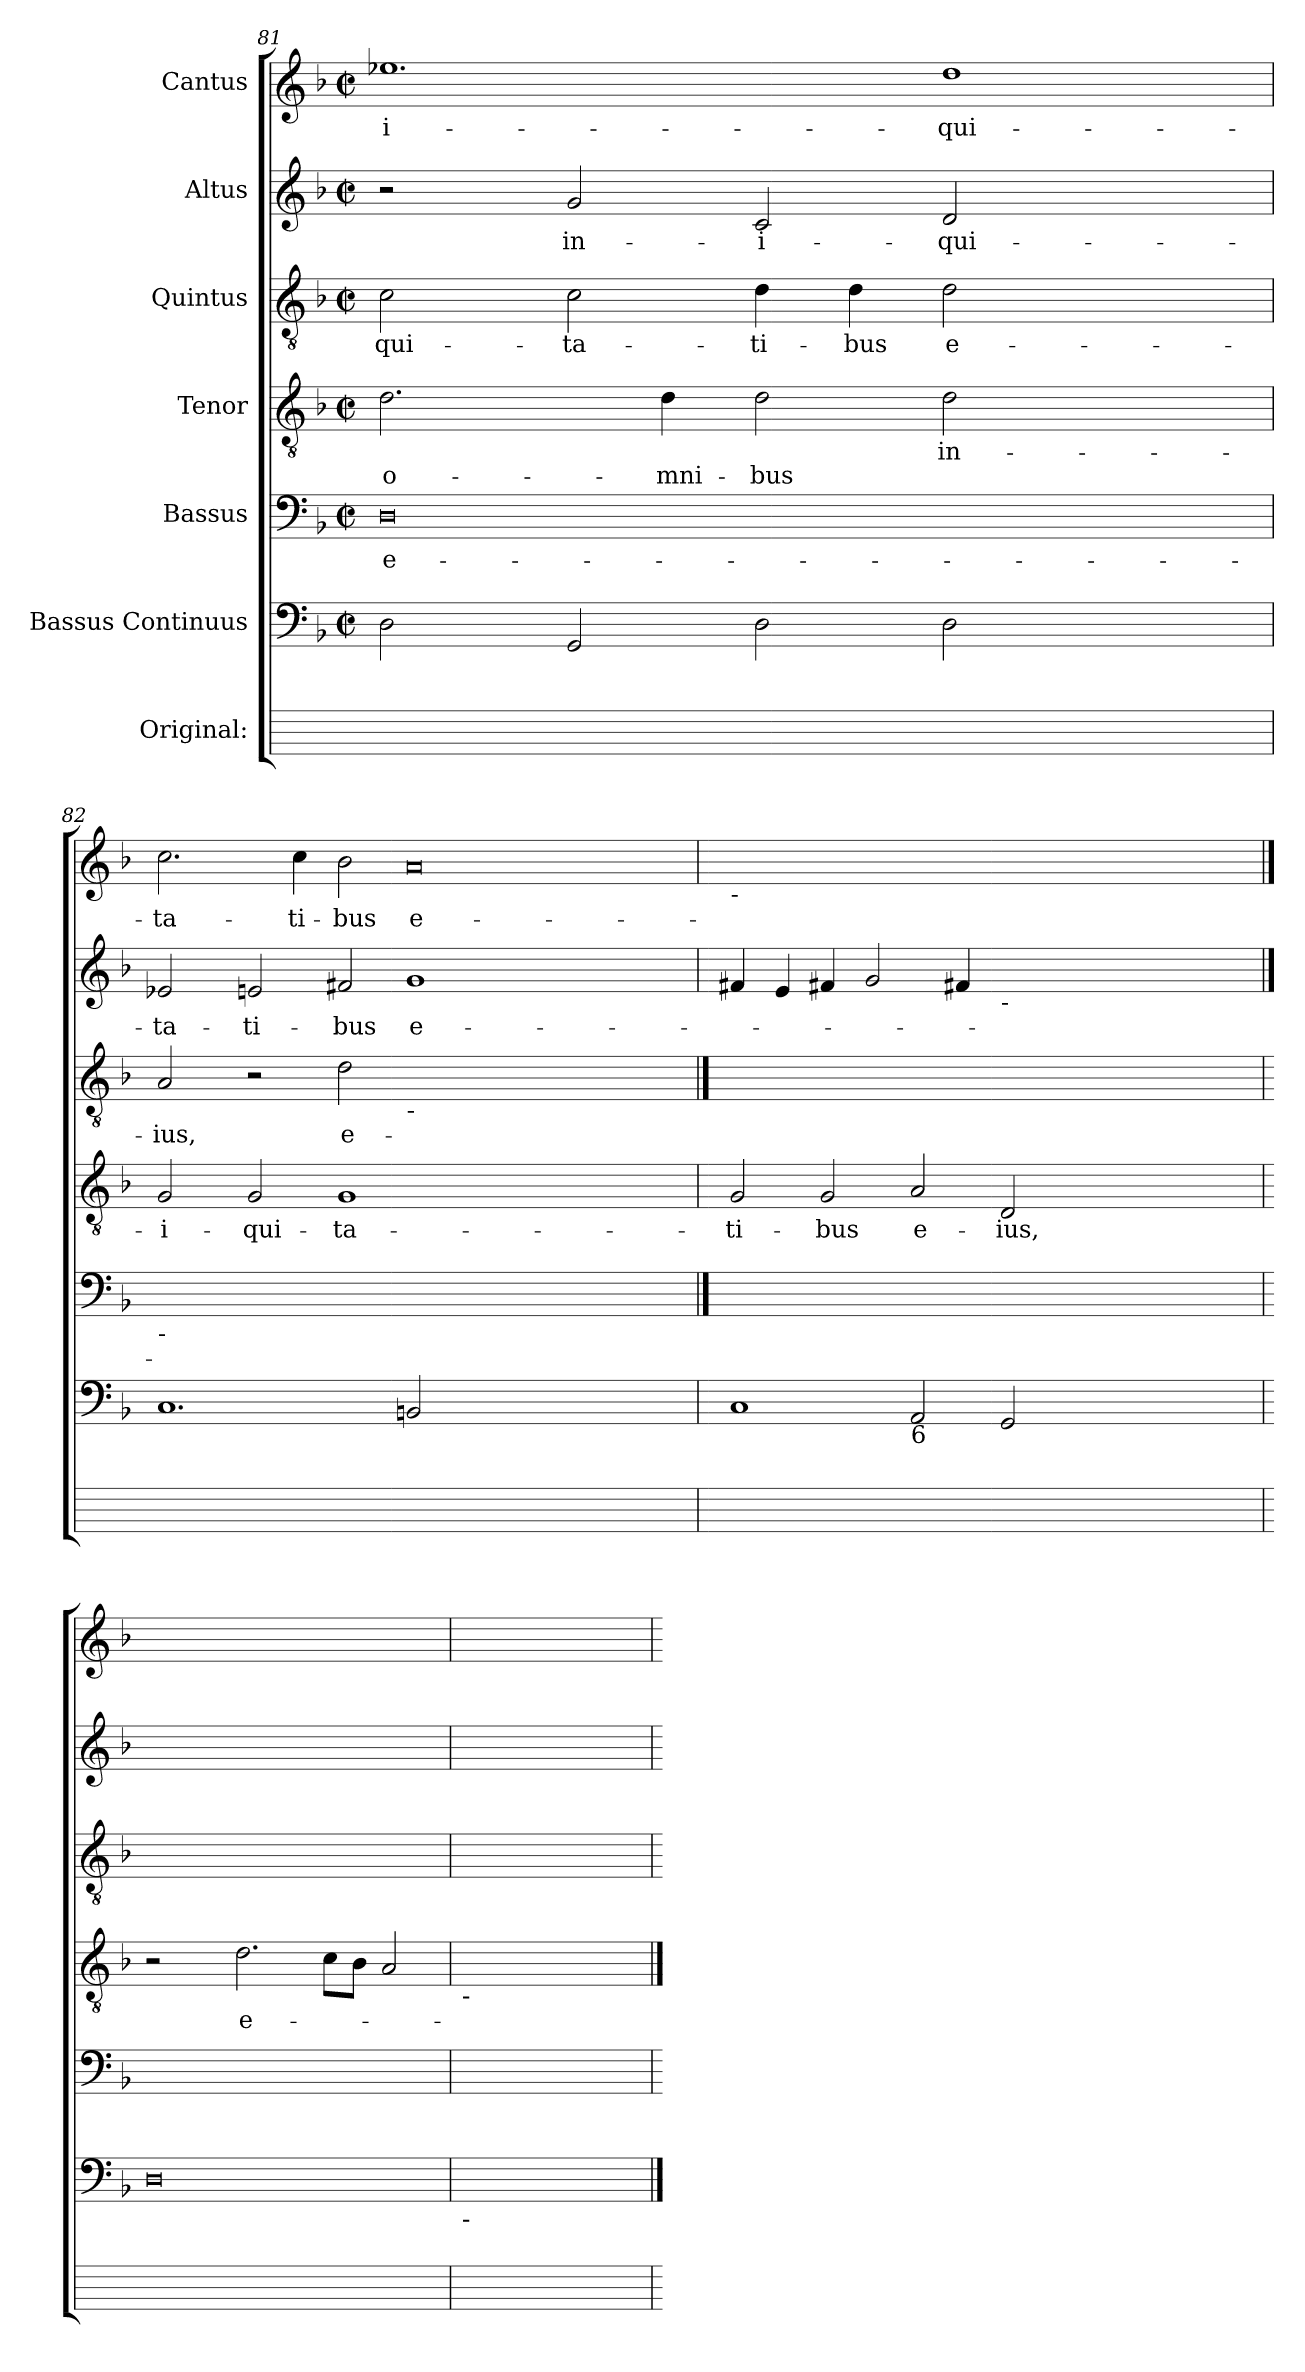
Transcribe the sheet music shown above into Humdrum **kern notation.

**kern	**kern	**kern	**text	**kern	**text	**text	**kern	**text	**kern	**text	**kern	**text
*part7	*part6	*part5	*part5	*part4	*part4	*part4	*part3	*part3	*part2	*part2	*part1	*part1
*staff7	*staff6	*staff5	*staff5	*staff4	*staff4	*staff4	*staff3	*staff3	*staff2	*staff2	*staff1	*staff1
*I"Original:	*I"Bassus Continuus	*I"Bassus	*	*I"Tenor	*	*	*I"Quintus	*	*I"Altus	*	*I"Cantus	*
!!LO:LB:g=z
*	*clefF4	*clefF4	*	*clefGv2	*	*	*clefGv2	*	*clefG2	*	*clefG2	*
*	*k[b-]	*k[b-]	*	*k[b-]	*	*	*k[b-]	*	*k[b-]	*	*k[b-]	*
*	*F:	*F:	*	*F:	*	*	*F:	*	*F:	*	*F:	*
*	*M4/2	*M4/2	*	*M4/2	*	*	*M4/2	*	*M4/2	*	*M4/2	*
*	*met(c|)	*met(c|)	*	*met(c|)	*	*	*met(c|)	*	*met(c|)	*	*met(c|)	*
=81	=81	=81	=81	=81	=81	=81	=81	=81	=81	=81	=81	=81
!	!	!	!LO:LY:b	!	!	!LO:LY:b	!	!LO:LY:b	!	!	!	!LO:LY:b
4ryy	2D	0D	e-	2.d	.	o-	2c	-qui-	2r	.	1.ee-X	-i-
0ryy	.	.	.	.	.	.	.	.	.	.	.	.
!	!	!	!	!	!	!	!	!LO:LY:b	!	!LO:LY:b	!	!
.	2GG	.	.	.	.	.	2c	-ta-	2g	in-	.	.
!	!	!	!	!	!	!LO:LY:b	!	!	!	!	!	!
.	.	.	.	4d	.	-mni-	.	.	.	.	.	.
!	!	!	!	!	!	!LO:LY:b	!	!LO:LY:b	!	!LO:LY:b	!	!
.	2D	.	.	2d	.	-bus	4d	-ti-	2c	-i-	.	.
!	!	!	!	!	!	!	!	!LO:LY:b	!	!	!	!
.	.	.	.	.	.	.	4d	-bus	.	.	.	.
!	!	!	!	!	!LO:LY:b	!	!	!LO:LY:b	!	!LO:LY:b	!	!LO:LY:b
.	2D	.	.	2d	in-	.	2d	e-	2d	-qui-	1dd	-qui-
.	2ryy	2ryy	.	2ryy	.	.	2ryy	.	2ryy	.	.	.
4ryy	.	.	.	.	.	.	.	.	.	.	.	.
=82	=82	=82	=82	=82	=82	=82	=82	=82	=82	=82	=82	=82
!	!	!LO:TX:b:t=-	!	!	!	!	!	!	!	!	!	!
!	!	!	!LO:LY:b	!	!LO:LY:b	!	!	!LO:LY:b	!	!LO:LY:b	!	!LO:LY:b
4ryy	1.C	0GGyy	-ius.	2G	-i-	.	2A	-ius,	2e-X	-ta-	2.cc	-ta-
0ryy	.	.	.	.	.	.	.	.	.	.	.	.
!	!	!	!	!	!LO:LY:b	!	!	!	!	!LO:LY:b	!	!
.	.	.	.	2G	-qui-	.	2r	.	2en	-ti-	.	.
!	!	!	!	!	!	!	!	!	!	!	!	!LO:LY:b
.	.	.	.	.	.	.	.	.	.	.	4cc	-ti-
!	!	!	!	!	!LO:LY:b	!	!	!LO:LY:b	!	!LO:LY:b	!	!LO:LY:b
.	.	.	.	1G	-ta-	.	2d	e-	2f#X	-bus	2b-	-bus
!	!	!	!	!	!	!	!LO:TX:b:t=-	!	!	!	!	!
!	!	!	!	!	!	!	!	!LO:LY:b	!	!LO:LY:b	!	!LO:LY:b
.	2BBn	.	.	.	.	.	0dyy	-ius.	1g	e-	0a	e-
.	1.ryy	1.ryy	.	1.ryy	.	.	.	.	.	.	.	.
1ryy	.	.	.	.	.	.	.	.	.	.	.	.
.	.	.	.	.	.	.	.	.	1ryy	.	.	.
4ryy	.	.	.	.	.	.	.	.	.	.	.	.
=83	=83	==83	=83	=83	=83	=83	==83	=83	=83	=83	=83	=83
!	!	!	!	!	!	!	!	!	!	!	!LO:TX:b:t=-	!
!	!	!	!	!	!LO:LY:b	!	!	!	!	!	!	!LO:LY:b
4ryy	1C	0ryy	.	2G	-ti-	.	0ryy	.	4f#X	.	0bnyy	-ius.
0ryy	.	.	.	.	.	.	.	.	4e	.	.	.
!	!	!	!	!	!LO:LY:b	!	!	!	!	!	!	!
.	.	.	.	2G	-bus	.	.	.	4f#X	.	.	.
.	.	.	.	.	.	.	.	.	2g	.	.	.
!	!LO:TX:b:t=6	!	!	!	!	!	!	!	!	!	!	!
!	!	!	!	!	!LO:LY:b	!	!	!	!	!	!	!
.	2AA	.	.	2A	e-	.	.	.	.	.	.	.
.	.	.	.	.	.	.	.	.	4f#X	.	.	.
!	!	!	!	!	!	!	!	!	!LO:TX:b:t=-	!	!	!
!	!	!	!	!	!LO:LY:b	!	!	!	!	!LO:LY:b	!	!
.	2GG	.	.	2D	-ius,	.	.	.	0gyy	-ius.	.	.
.	1.ryy	1.ryy	.	1.ryy	.	.	1.ryy	.	.	.	1.ryy	.
1ryy	.	.	.	.	.	.	.	.	.	.	.	.
4ryy	.	.	.	.	.	.	.	.	.	.	.	.
=	=	=	==	=	==	==	=	==	==	==	==	==
4ryy	0D	0ryy	.	2r	.	.	0ryy	.	0ryy	.	0ryy	.
1..ryy	.	.	.	.	.	.	.	.	.	.	.	.
!	!	!	!	!	!LO:LY:b	!	!	!	!	!	!	!
.	.	.	.	2.d	e-	.	.	.	.	.	.	.
.	.	.	.	8cL	.	.	.	.	.	.	.	.
.	.	.	.	8B-J	.	.	.	.	.	.	.	.
.	.	.	.	2A	.	.	.	.	.	.	.	.
=	=	=	=	=	=	=	=	=	=	=	=	=
!	!	!	!	!LO:TX:b:t=-	!	!	!	!	!	!	!	!
!	!LO:TX:b:t=-	!	!	!	!	!	!	!	!	!	!	!
!	!	!	!	!	!LO:LY:b	!	!	!	!	!	!	!
4ryy	0GGyy	0ryy	.	0Gyy	-ius.	.	0ryy	.	0ryy	.	0ryy	.
1..ryy	.	.	.	.	.	.	.	.	.	.	.	.
=	==	=	=	==	=	=	=	=	=	=	=	=
*-	*-	*-	*-	*-	*-	*-	*-	*-	*-	*-	*-	*-
